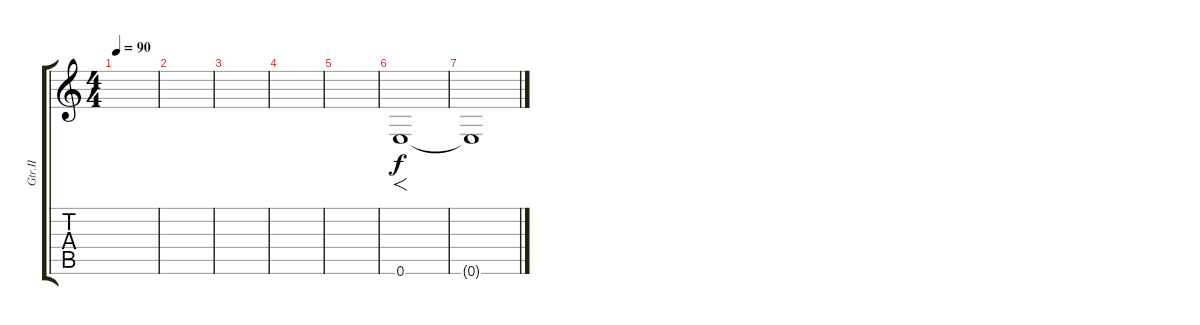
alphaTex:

\track ("Gtr.II" "Gtr.II") {instrument distortionguitar}
\staff {score tabs}
\tuning (E4 B3 G3 D3 A2 E2) {hide}
\ts (4 4)
\tempo 90
\clef g2
\ks c
|
|
|
|
|
0.6.1{f} |
0.6{t}.1
